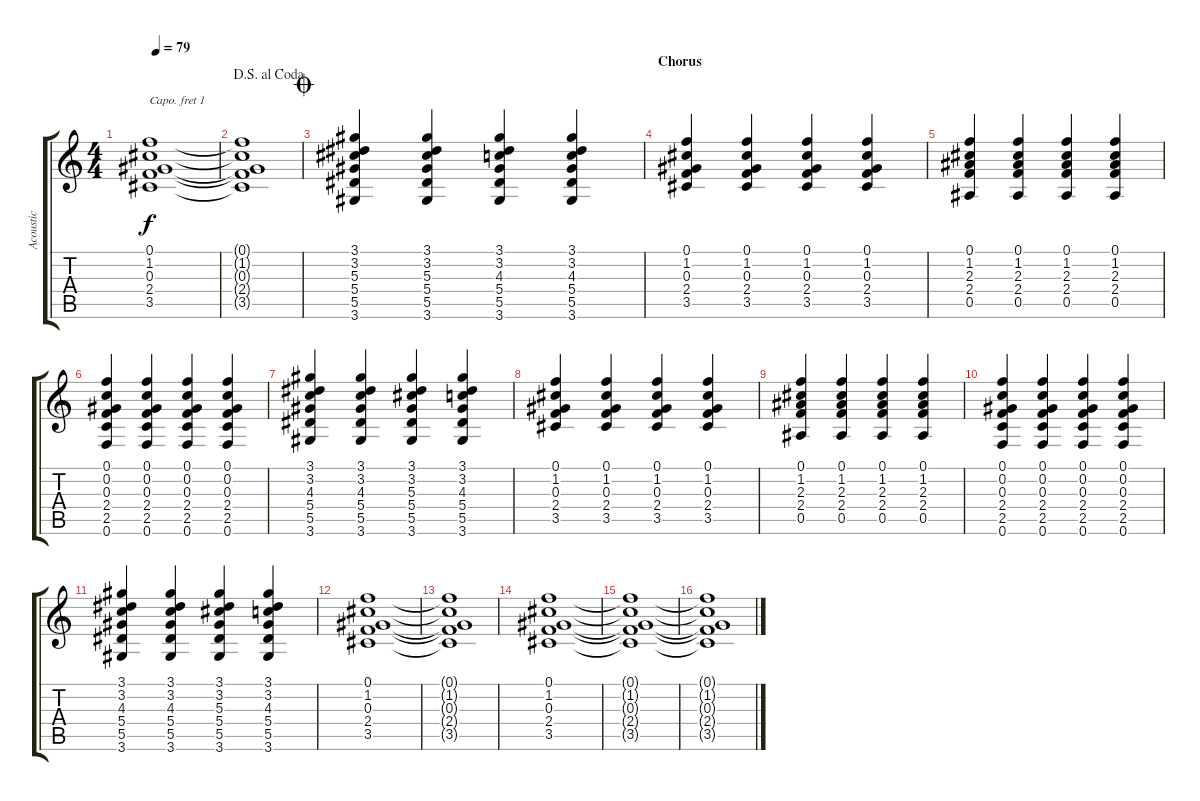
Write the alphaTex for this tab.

\track ("Acoustic" "Acoustic") {instrument acousticguitarsteel}
\staff {score tabs}
\capo 1
\tuning (E4 B3 G3 D3 A2 E2) {hide}
\ts (4 4)
\tempo 79
\clef g2
\ks c
(0.1 1.2 0.3 2.4 3.5).1{dy f} |
\jump dalsegnoalcoda
(0.1{t} 1.2{t} 0.3{t} 2.4{t} 3.5{t}).1 |
\jump coda
(3.1 3.2 5.3 5.4 5.5 3.6).4 (3.1 3.2 5.3 5.4 5.5 3.6).4 (3.1 3.2 4.3 5.4 5.5 3.6).4 (3.1 3.2 4.3 5.4 5.5 3.6).4 |
\section ("" "Chorus")
(0.1 1.2 0.3 2.4 3.5).4 (0.1 1.2 0.3 2.4 3.5).4 (0.1 1.2 0.3 2.4 3.5).4 (0.1 1.2 0.3 2.4 3.5).4 |
(0.1 1.2 2.3 2.4 0.5).4 (0.1 1.2 2.3 2.4 0.5).4 (0.1 1.2 2.3 2.4 0.5).4 (0.1 1.2 2.3 2.4 0.5).4 |
(0.1 0.2 0.3 2.4 2.5 0.6).4 (0.1 0.2 0.3 2.4 2.5 0.6).4 (0.1 0.2 0.3 2.4 2.5 0.6).4 (0.1 0.2 0.3 2.4 2.5 0.6).4 |
(3.1 3.2 4.3 5.4 5.5 3.6).4 (3.1 3.2 4.3 5.4 5.5 3.6).4 (3.1 3.2 5.3 5.4 5.5 3.6).4 (3.1 3.2 4.3 5.4 5.5 3.6).4 |
(0.1 1.2 0.3 2.4 3.5).4 (0.1 1.2 0.3 2.4 3.5).4 (0.1 1.2 0.3 2.4 3.5).4 (0.1 1.2 0.3 2.4 3.5).4 |
(0.1 1.2 2.3 2.4 0.5).4 (0.1 1.2 2.3 2.4 0.5).4 (0.1 1.2 2.3 2.4 0.5).4 (0.1 1.2 2.3 2.4 0.5).4 |
(0.1 0.2 0.3 2.4 2.5 0.6).4 (0.1 0.2 0.3 2.4 2.5 0.6).4 (0.1 0.2 0.3 2.4 2.5 0.6).4 (0.1 0.2 0.3 2.4 2.5 0.6).4 |
(3.1 3.2 4.3 5.4 5.5 3.6).4 (3.1 3.2 4.3 5.4 5.5 3.6).4 (3.1 3.2 5.3 5.4 5.5 3.6).4 (3.1 3.2 4.3 5.4 5.5 3.6).4 |
(0.1 1.2 0.3 2.4 3.5).1 |
(0.1{t} 1.2{t} 0.3{t} 2.4{t} 3.5{t}).1 |
(0.1 1.2 0.3 2.4 3.5).1 |
(0.1{t} 1.2{t} 0.3{t} 2.4{t} 3.5{t}).1 |
(0.1{t} 1.2{t} 0.3{t} 2.4{t} 3.5{t}).1
